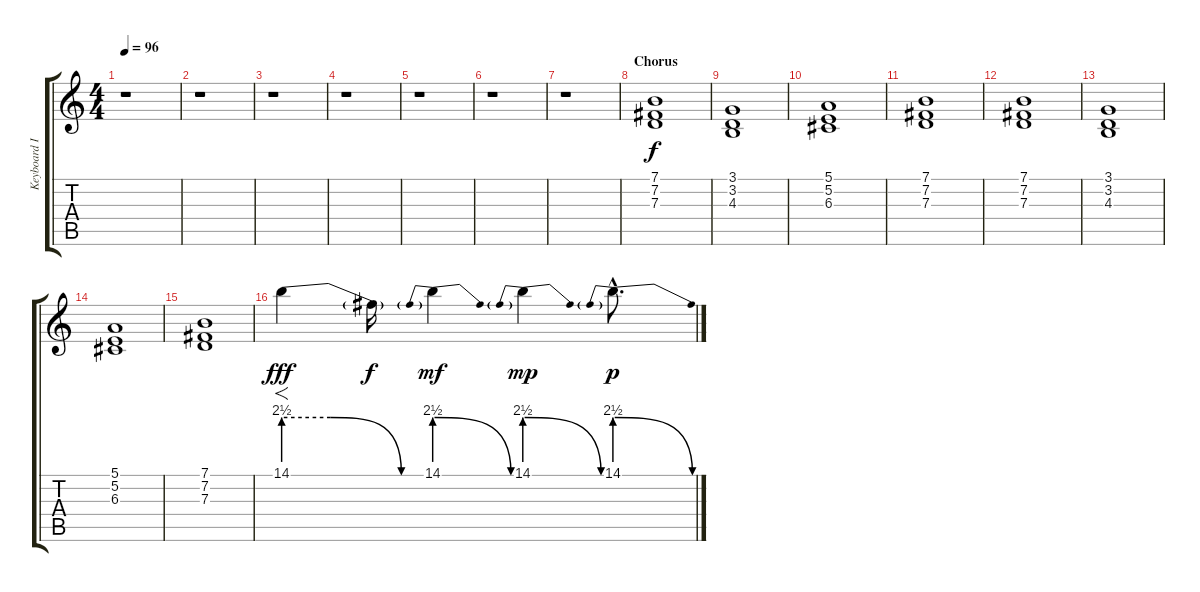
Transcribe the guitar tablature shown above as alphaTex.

\track ("Keyboard Interludes" "Keyboard I") {instrument synthstrings2}
\staff {score tabs}
\tuning (E4 B3 G3 D3 A2 E2) {hide}
\ts (4 4)
\tempo 96
\clef g2
\ks c
r.1{dy mp} |
r.1 |
r.1 |
r.1 |
r.1 |
r.1 |
r.1 |
\section ("" "Chorus")
(7.1 7.2 7.3).1{dy f volume 14 instrument electricgrandpiano} |
(3.1 3.2 4.3).1 |
(5.1 5.2 6.3).1 |
(7.1 7.2 7.3).1 |
(7.1 7.2 7.3).1 |
(3.1 3.2 4.3).1 |
(5.1 5.2 6.3).1 |
(7.1 7.2 7.3).1 |
14.1{be (custom 0 10 20 10 50 0 60 0)}.4{f dy fff instrument lead2sawtooth} 14.1{t}.16{dy f} 14.1{be (prebendrelease 0 10 60 0)}.4{dy mf} 14.1{be (prebendrelease 0 10 60 0)}.4{dy mp} 14.1{be (prebendrelease 0 10 60 0) hac}.8{d dy p}
